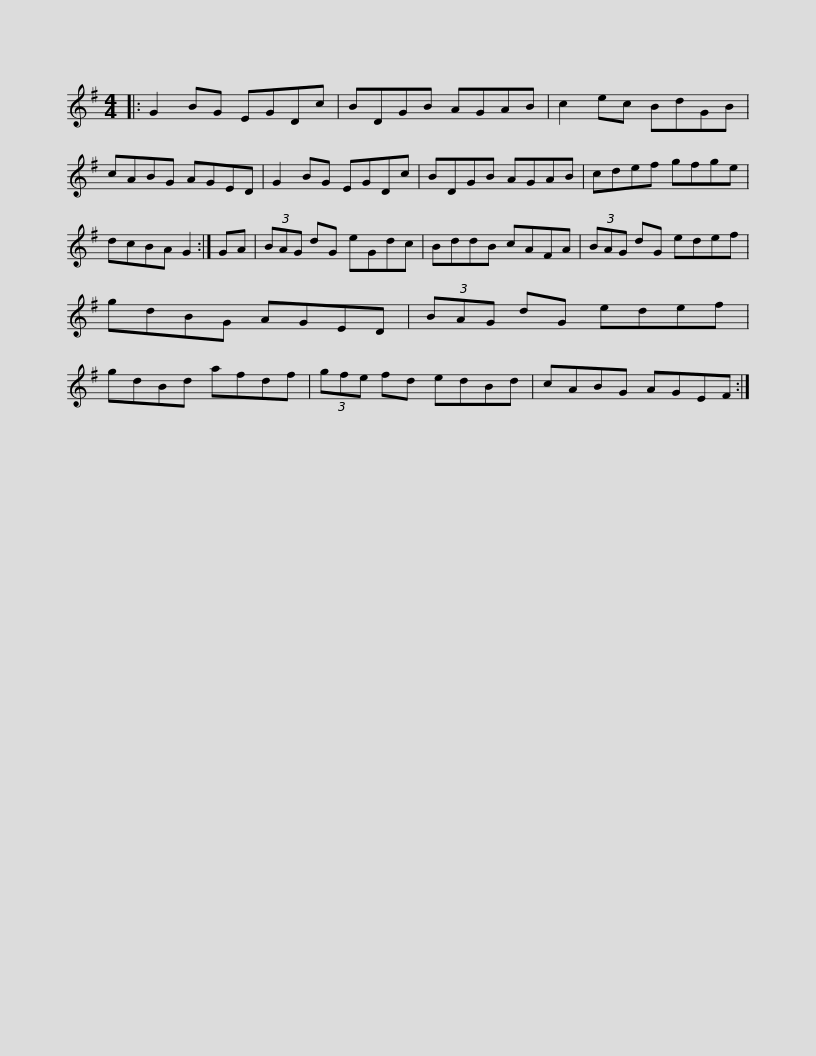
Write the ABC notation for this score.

X:1
L:1/8
M:4/4
I:linebreak $
K:G
V:1 treble
V:1
|: G2 BG EGDc | BDGB AGAB | c2 ec BdGB | cABG AGED | G2 BG EGDc |$ %5
 BDGB AGAB | cdef gfge | dcBA G2 :| GA | (3BAG dG eGdc | %10
 BddB cAFA |$ (3BAG dG edef | gdBG AGED | (3BAG dG edef | gdBd afdf | %15
 (3gfe fd edBd |$ cABG AGEF :| %17
